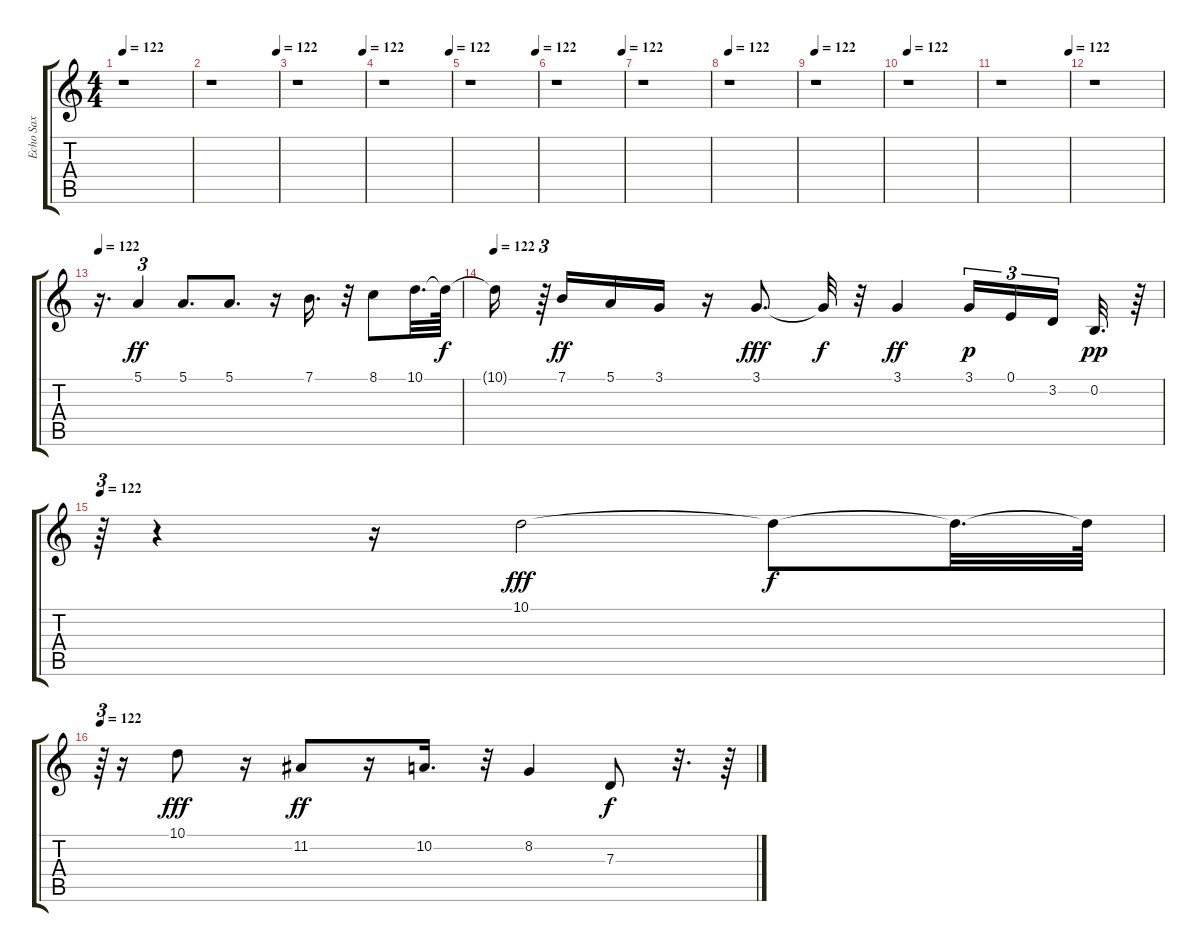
\track ("Echo Sax" "Echo Sax") {instrument tenorsax}
\staff {score tabs}
\tuning (E4 B3 G3 D3 A2 E2) {hide}
\ts (4 4)
\tempo 122
\clef g2
\ks c
r.1{dy ff} |
\tempo (122 0.9791666666666666)
r.1 |
\tempo (122 0.9791666666666666)
r.1 |
\tempo (122 0.9791666666666666)
r.1 |
\tempo (122 0.9791666666666666)
r.1 |
\tempo (122 0.9791666666666666)
r.1 |
r.1 |
\tempo 122
r.1 |
\tempo 122
r.1 |
\tempo 122
r.1 |
\tempo (122 1)
r.1 |
r.1 |
\tempo 122
r.16{d} 5.1.4{tu (3 2)} 5.1.8{d} 5.1.8{d} r.16 7.1.16{d} r.32 8.1.8 10.1.32{d} 10.1{t}.64{dy f} |
\tempo 122
10.1{t}.16 r.64{tu (3 2)} 7.1.16{dy ff} 5.1.16 3.1.16 r.16 3.1.8{d dy fff} 3.1{t}.32{dy f} r.32 3.1.4{dy ff} 3.1.16{tu (3 2) dy p} 0.1.16{tu (3 2)} 3.2.16{tu (3 2)} 0.2.32{d dy pp} r.64 |
\tempo 122
r.64{tu (3 2)} r.4 r.16 10.1.2{dy fff} 10.1{t}.8{dy f} 10.1{t}.32{d} 10.1{t}.64 |
\tempo 122
r.64{tu (3 2)} r.16 10.1.8{dy fff} r.16 11.2.8{dy ff} r.16 10.2.16{d} r.32 8.2.4 7.3.8{dy f} r.32{d} r.64
